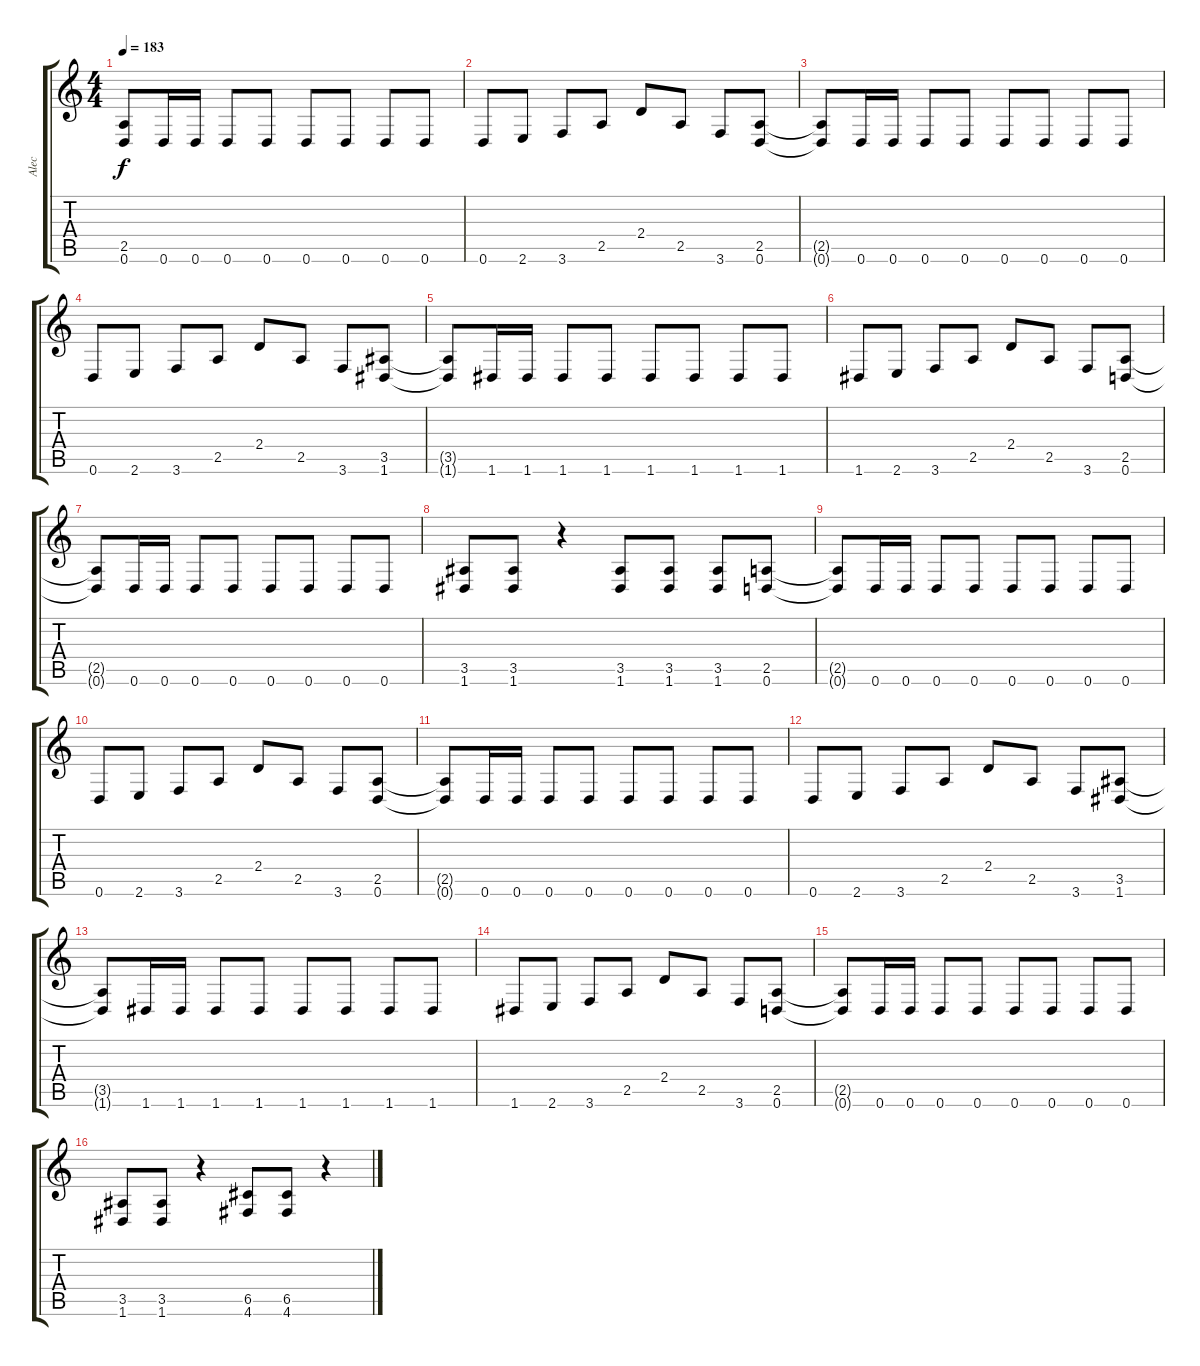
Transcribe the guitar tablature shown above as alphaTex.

\track ("Alec" "Alec") {instrument distortionguitar}
\staff {score tabs}
\tuning (D4 A3 F3 C3 G2 D2) {hide}
\ts (4 4)
\tempo 183
\clef g2
\ks c
(2.5{t} 0.6{t}).8{dy f} 0.6.16 0.6.16 0.6.8 0.6.8 0.6.8 0.6.8 0.6.8 0.6.8 |
0.6.8 2.6.8 3.6.8 2.5.8 2.4.8 2.5.8 3.6.8 (2.5 0.6).8 |
(2.5{t} 0.6{t}).8 0.6.16 0.6.16 0.6.8 0.6.8 0.6.8 0.6.8 0.6.8 0.6.8 |
0.6.8 2.6.8 3.6.8 2.5.8 2.4.8 2.5.8 3.6.8 (3.5 1.6).8 |
(3.5{t} 1.6{t}).8 1.6.16 1.6.16 1.6.8 1.6.8 1.6.8 1.6.8 1.6.8 1.6.8 |
1.6.8 2.6.8 3.6.8 2.5.8 2.4.8 2.5.8 3.6.8 (2.5 0.6).8 |
(2.5{t} 0.6{t}).8 0.6.16 0.6.16 0.6.8 0.6.8 0.6.8 0.6.8 0.6.8 0.6.8 |
(3.5 1.6).8 (3.5 1.6).8 r.4 (3.5 1.6).8 (3.5 1.6).8 (3.5 1.6).8 (2.5 0.6).8 |
(2.5{t} 0.6{t}).8 0.6.16 0.6.16 0.6.8 0.6.8 0.6.8 0.6.8 0.6.8 0.6.8 |
0.6.8 2.6.8 3.6.8 2.5.8 2.4.8 2.5.8 3.6.8 (2.5 0.6).8 |
(2.5{t} 0.6{t}).8 0.6.16 0.6.16 0.6.8 0.6.8 0.6.8 0.6.8 0.6.8 0.6.8 |
0.6.8 2.6.8 3.6.8 2.5.8 2.4.8 2.5.8 3.6.8 (3.5 1.6).8 |
(3.5{t} 1.6{t}).8 1.6.16 1.6.16 1.6.8 1.6.8 1.6.8 1.6.8 1.6.8 1.6.8 |
1.6.8 2.6.8 3.6.8 2.5.8 2.4.8 2.5.8 3.6.8 (2.5 0.6).8 |
(2.5{t} 0.6{t}).8 0.6.16 0.6.16 0.6.8 0.6.8 0.6.8 0.6.8 0.6.8 0.6.8 |
(3.5 1.6).8 (3.5 1.6).8 r.4 (6.5 4.6).8 (6.5 4.6).8 r.4
